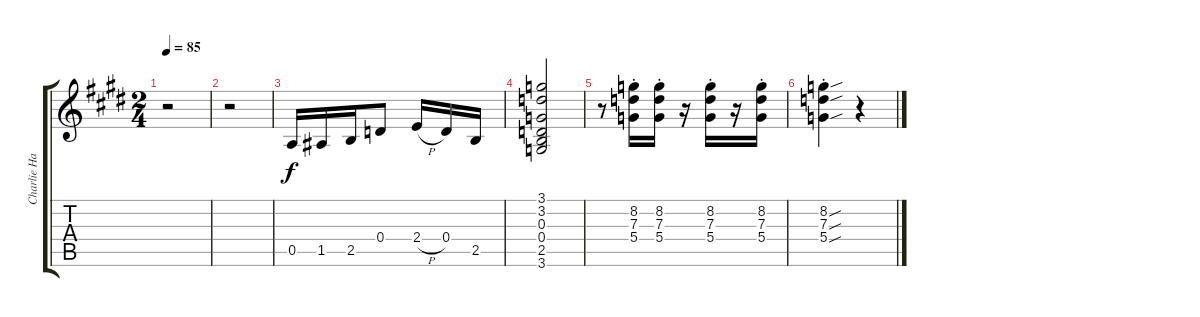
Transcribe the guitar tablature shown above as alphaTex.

\track ("Charlie Hargrett Guitar" "Charlie Ha") {instrument overdrivenguitar}
\staff {score tabs}
\tuning (E4 B3 G3 D3 A2 E2) {hide}
\ts (2 4)
\tempo 85
\clef g2
\ks e
r.2{dy f} |
r.2 |
0.5.16 1.5.16 2.5.16 0.4.8 2.4{h}.16 0.4.16 2.5.16 |
(3.1 3.2 0.3 0.4 2.5 3.6).2 |
r.8 (8.2{st} 7.3{st} 5.4{st}).16 (8.2{st} 7.3{st} 5.4{st}).16 r.16 (8.2{st} 7.3{st} 5.4{st}).16 r.16 (8.2{st} 7.3{st} 5.4{st}).16 |
(8.2{sou st} 7.3{sou st} 5.4{sou st}).4 r.4
